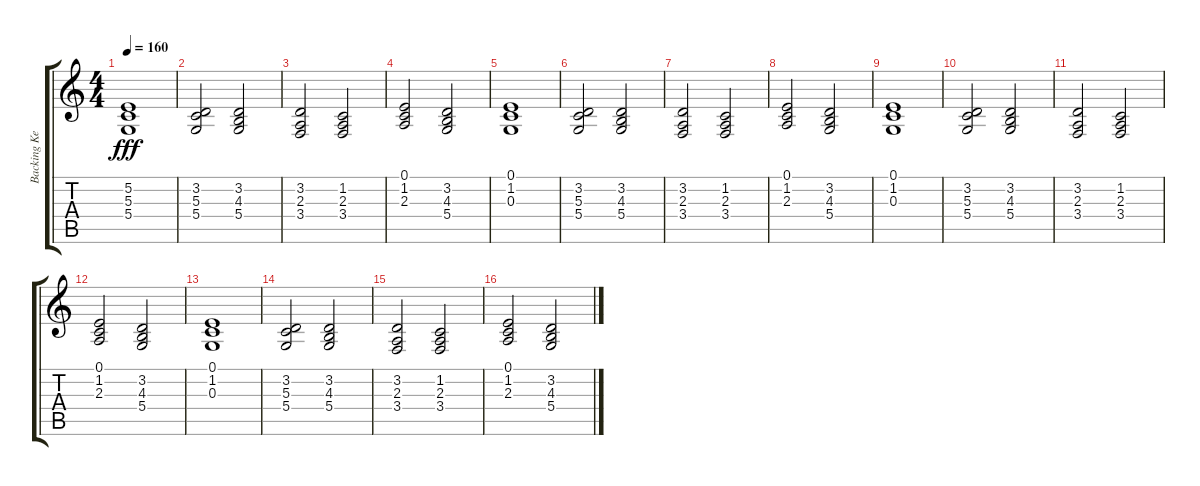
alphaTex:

\track ("Backing Keyboard Melody" "Backing Ke") {instrument stringensemble2}
\staff {score tabs}
\tuning (E4 B3 G3 D3 A2 E2) {hide}
\ts (4 4)
\tempo 160
\clef g2
\ks c
(5.2 5.3 5.4).1{dy fff instrument stringensemble2} |
(3.2 5.3 5.4).2 (3.2 4.3 5.4).2 |
(3.2 2.3 3.4).2 (1.2 2.3 3.4).2 |
(0.1 1.2 2.3).2 (3.2 4.3 5.4).2 |
(0.1 1.2 0.3).1 |
(3.2 5.3 5.4).2 (3.2 4.3 5.4).2 |
(3.2 2.3 3.4).2 (1.2 2.3 3.4).2 |
(0.1 1.2 2.3).2 (3.2 4.3 5.4).2 |
(0.1 1.2 0.3).1 |
(3.2 5.3 5.4).2 (3.2 4.3 5.4).2 |
(3.2 2.3 3.4).2 (1.2 2.3 3.4).2 |
(0.1 1.2 2.3).2 (3.2 4.3 5.4).2 |
(0.1 1.2 0.3).1 |
(3.2 5.3 5.4).2 (3.2 4.3 5.4).2 |
(3.2 2.3 3.4).2 (1.2 2.3 3.4).2 |
(0.1 1.2 2.3).2 (3.2 4.3 5.4).2
